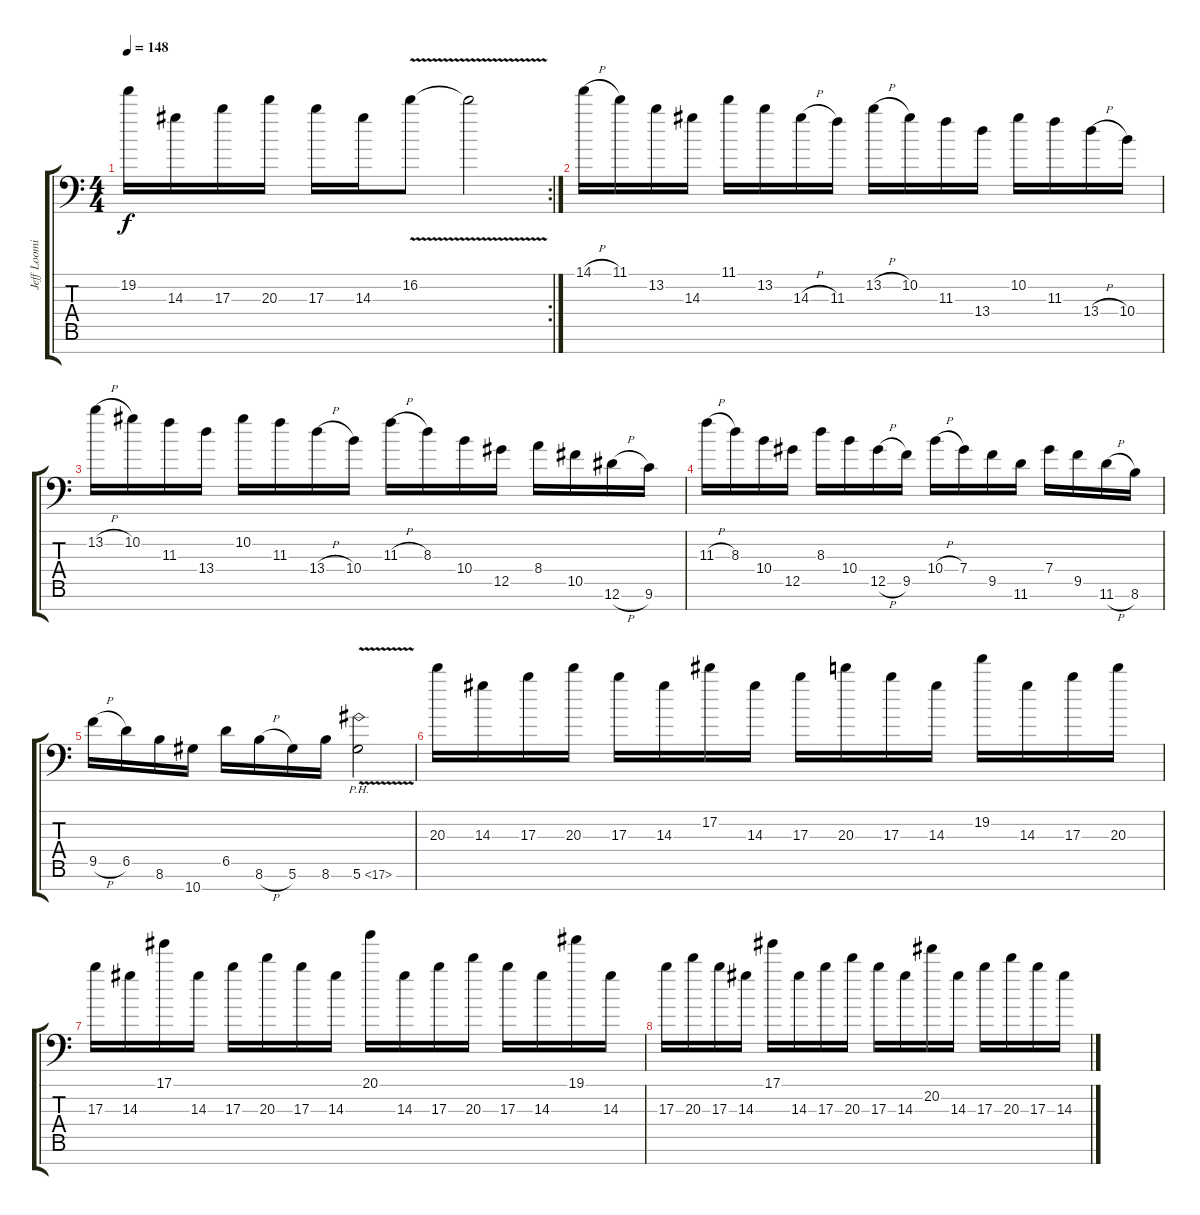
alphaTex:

\track ("Jeff Loomis" "Jeff Loomi") {instrument distortionguitar}
\staff {score tabs}
\tuning (Eb4 Bb3 Gb3 Db3 Ab2 Eb2 Bb1) {hide}
\rc 2
\ts (4 4)
\tempo 148
\clef f4
\ks c
19.2.16{dy f} 14.3.16 17.3.16 20.3.16 17.3.16 14.3.16 16.2{v}.8 16.2{t}.2 |
14.1{h}.16 11.1.16 13.2.16 14.3.16 11.1.16 13.2.16 14.3{h}.16 11.3.16 13.2{h}.16 10.2.16 11.3.16 13.4.16 10.2.16 11.3.16 13.4{h}.16 10.4.16 |
13.2{h}.16 10.2.16 11.3.16 13.4.16 10.2.16 11.3.16 13.4{h}.16 10.4.16 11.3{h}.16 8.3.16 10.4.16 12.5.16 8.4.16 10.5.16 12.6{h}.16 9.6.16 |
11.3{h}.16 8.3.16 10.4.16 12.5.16 8.3.16 10.4.16 12.5{h}.16 9.5.16 10.4{h}.16 7.4.16 9.5.16 11.6.16 7.4.16 9.5.16 11.6{h}.16 8.6.16 |
9.5{h}.16 6.5.16 8.6.16 10.7.16 6.5.16 8.6{h}.16 5.6.16 8.6.16 5.6{ph 12 v}.2 |
20.3.16 14.3.16 17.3.16 20.3.16 17.3.16 14.3.16 17.2.16 14.3.16 17.3.16 20.3.16 17.3.16 14.3.16 19.2.16 14.3.16 17.3.16 20.3.16 |
17.3.16 14.3.16 17.1.16 14.3.16 17.3.16 20.3.16 17.3.16 14.3.16 20.1.16 14.3.16 17.3.16 20.3.16 17.3.16 14.3.16 19.1.16 14.3.16 |
17.3.16 20.3.16 17.3.16 14.3.16 17.1.16 14.3.16 17.3.16 20.3.16 17.3.16 14.3.16 20.2.16 14.3.16 17.3.16 20.3.16 17.3.16 14.3.16
